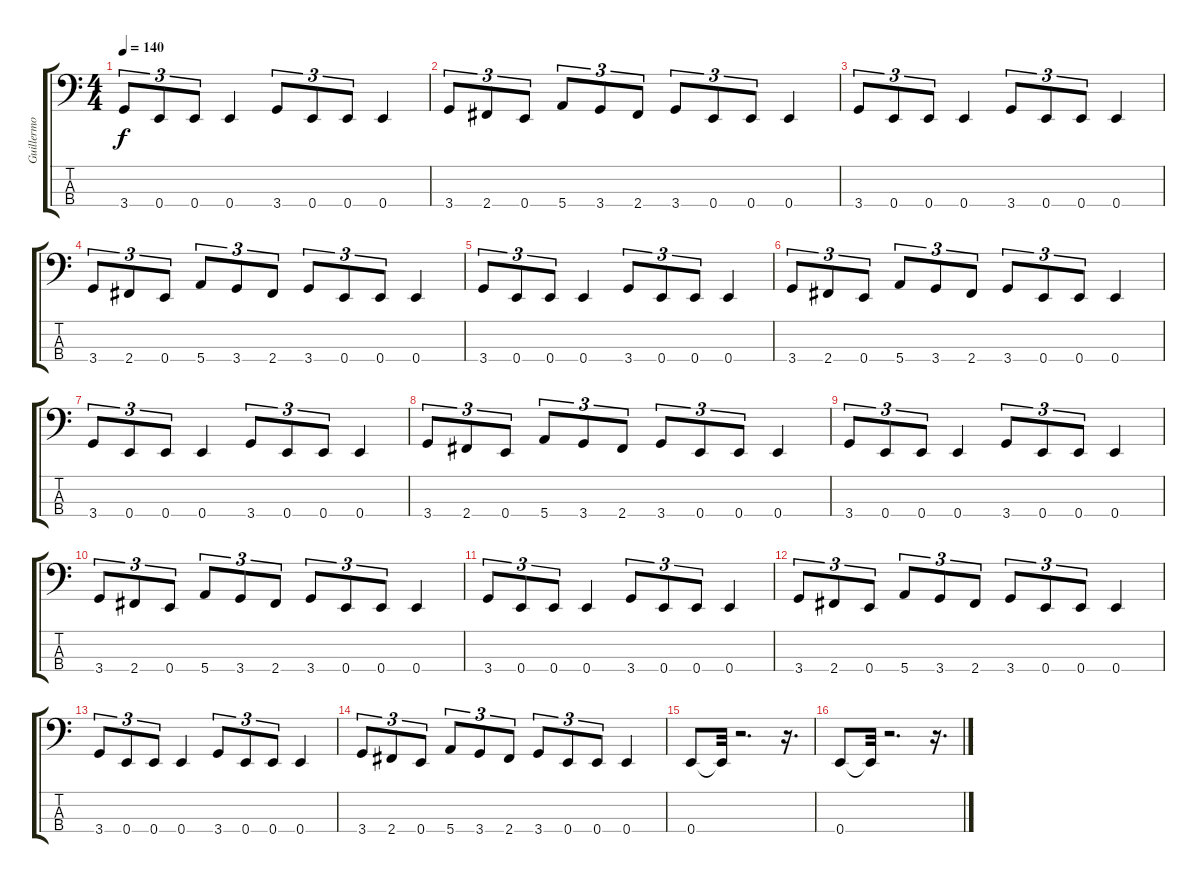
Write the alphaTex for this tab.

\track ("Guillermo Sánchez" "Guillermo ") {instrument electricbasspick}
\staff {score tabs}
\tuning (G2 D2 A1 E1) {hide}
\ts (4 4)
\tempo 140
\clef f4
\ks c
3.4.8{tu (3 2) dy f} 0.4.8{tu (3 2)} 0.4.8{tu (3 2)} 0.4.4 3.4.8{tu (3 2)} 0.4.8{tu (3 2)} 0.4.8{tu (3 2)} 0.4.4 |
3.4.8{tu (3 2)} 2.4.8{tu (3 2)} 0.4.8{tu (3 2)} 5.4.8{tu (3 2)} 3.4.8{tu (3 2)} 2.4.8{tu (3 2)} 3.4.8{tu (3 2)} 0.4.8{tu (3 2)} 0.4.8{tu (3 2)} 0.4.4 |
3.4.8{tu (3 2)} 0.4.8{tu (3 2)} 0.4.8{tu (3 2)} 0.4.4 3.4.8{tu (3 2)} 0.4.8{tu (3 2)} 0.4.8{tu (3 2)} 0.4.4 |
3.4.8{tu (3 2)} 2.4.8{tu (3 2)} 0.4.8{tu (3 2)} 5.4.8{tu (3 2)} 3.4.8{tu (3 2)} 2.4.8{tu (3 2)} 3.4.8{tu (3 2)} 0.4.8{tu (3 2)} 0.4.8{tu (3 2)} 0.4.4 |
3.4.8{tu (3 2)} 0.4.8{tu (3 2)} 0.4.8{tu (3 2)} 0.4.4 3.4.8{tu (3 2)} 0.4.8{tu (3 2)} 0.4.8{tu (3 2)} 0.4.4 |
3.4.8{tu (3 2)} 2.4.8{tu (3 2)} 0.4.8{tu (3 2)} 5.4.8{tu (3 2)} 3.4.8{tu (3 2)} 2.4.8{tu (3 2)} 3.4.8{tu (3 2)} 0.4.8{tu (3 2)} 0.4.8{tu (3 2)} 0.4.4 |
3.4.8{tu (3 2)} 0.4.8{tu (3 2)} 0.4.8{tu (3 2)} 0.4.4 3.4.8{tu (3 2)} 0.4.8{tu (3 2)} 0.4.8{tu (3 2)} 0.4.4 |
3.4.8{tu (3 2)} 2.4.8{tu (3 2)} 0.4.8{tu (3 2)} 5.4.8{tu (3 2)} 3.4.8{tu (3 2)} 2.4.8{tu (3 2)} 3.4.8{tu (3 2)} 0.4.8{tu (3 2)} 0.4.8{tu (3 2)} 0.4.4 |
3.4.8{tu (3 2)} 0.4.8{tu (3 2)} 0.4.8{tu (3 2)} 0.4.4 3.4.8{tu (3 2)} 0.4.8{tu (3 2)} 0.4.8{tu (3 2)} 0.4.4 |
3.4.8{tu (3 2)} 2.4.8{tu (3 2)} 0.4.8{tu (3 2)} 5.4.8{tu (3 2)} 3.4.8{tu (3 2)} 2.4.8{tu (3 2)} 3.4.8{tu (3 2)} 0.4.8{tu (3 2)} 0.4.8{tu (3 2)} 0.4.4 |
3.4.8{tu (3 2)} 0.4.8{tu (3 2)} 0.4.8{tu (3 2)} 0.4.4 3.4.8{tu (3 2)} 0.4.8{tu (3 2)} 0.4.8{tu (3 2)} 0.4.4 |
3.4.8{tu (3 2)} 2.4.8{tu (3 2)} 0.4.8{tu (3 2)} 5.4.8{tu (3 2)} 3.4.8{tu (3 2)} 2.4.8{tu (3 2)} 3.4.8{tu (3 2)} 0.4.8{tu (3 2)} 0.4.8{tu (3 2)} 0.4.4 |
3.4.8{tu (3 2)} 0.4.8{tu (3 2)} 0.4.8{tu (3 2)} 0.4.4 3.4.8{tu (3 2)} 0.4.8{tu (3 2)} 0.4.8{tu (3 2)} 0.4.4 |
3.4.8{tu (3 2)} 2.4.8{tu (3 2)} 0.4.8{tu (3 2)} 5.4.8{tu (3 2)} 3.4.8{tu (3 2)} 2.4.8{tu (3 2)} 3.4.8{tu (3 2)} 0.4.8{tu (3 2)} 0.4.8{tu (3 2)} 0.4.4 |
0.4.8 0.4{t}.32 r.2{d} r.16{d} |
0.4.8 0.4{t}.32 r.2{d} r.16{d}
